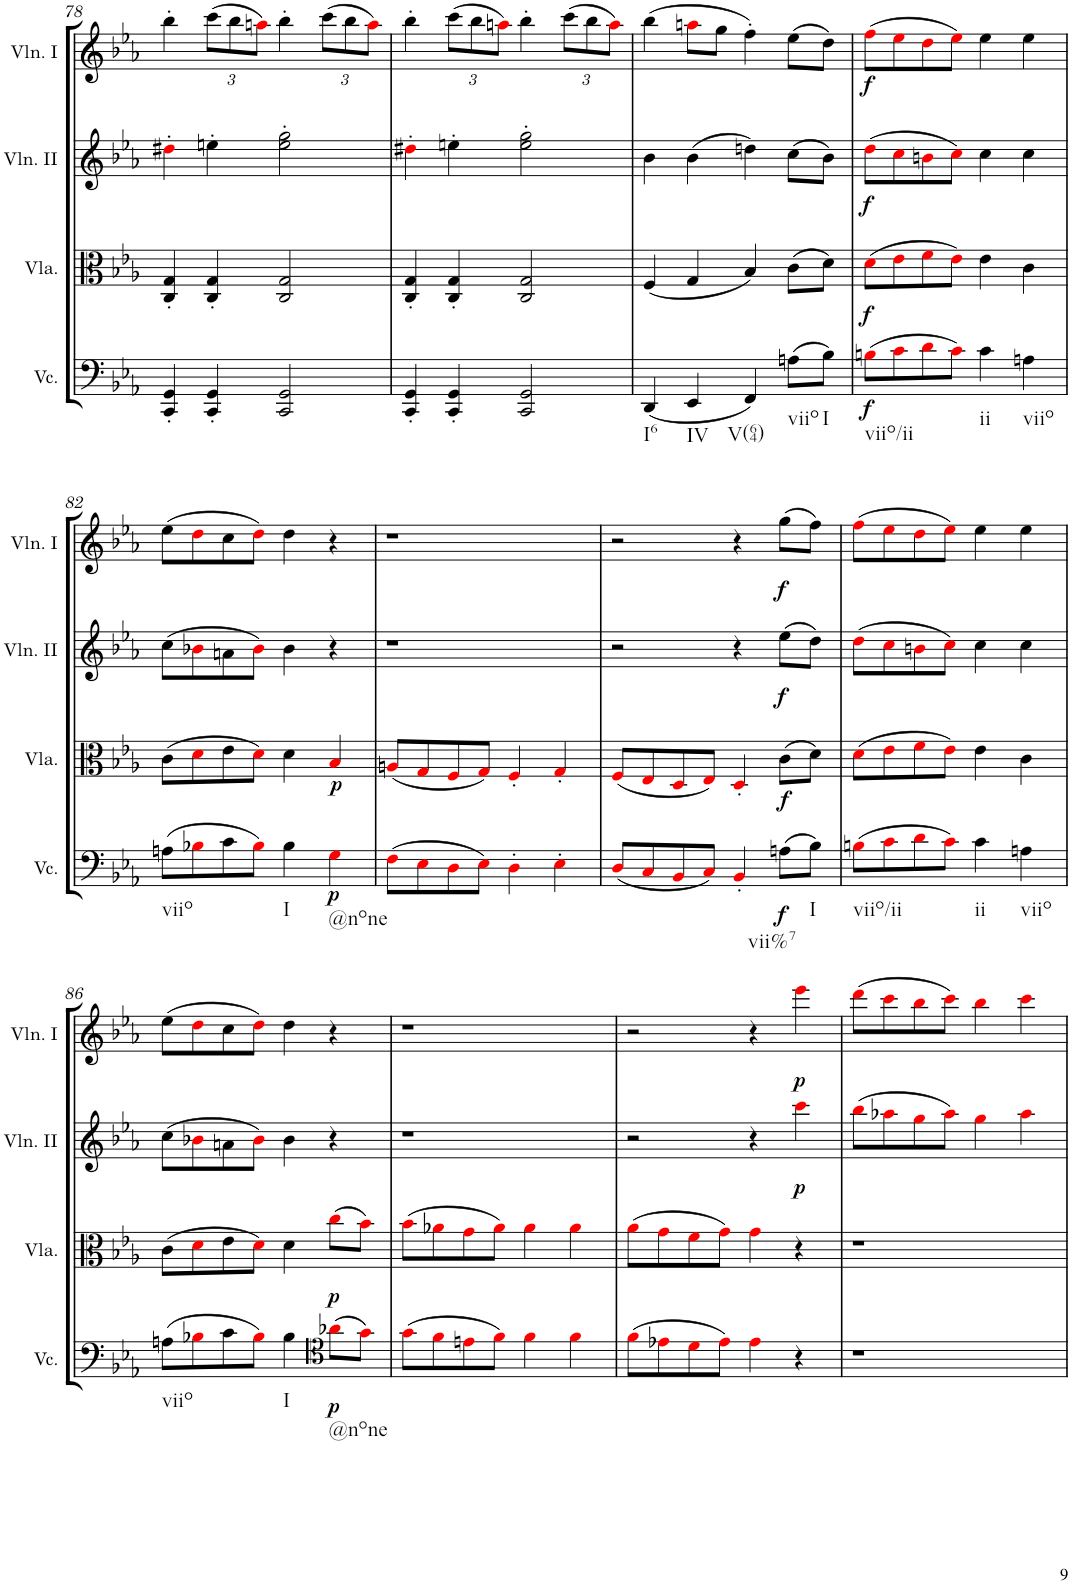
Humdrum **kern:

**kern	**dynam	**kern	**dynam	**kern	**dynam	**kern	**dynam
*part4	*part4	*part3	*part3	*part2	*part2	*part1	*part1
*staff4	*staff4	*staff3	*staff3	*staff2	*staff2	*staff1	*staff1
*I"Violoncello	*	*I"Viola	*	*I"Violin II	*	*I"Violin I	*
*I'Vc.	*	*I'Vla.	*	*I'Vln. II	*	*I'Vln. I	*
!!LO:PB:g=z
*clefF4	*	*clefC3	*	*clefG2	*	*clefG2	*
*k[b-e-a-]	*	*k[b-e-a-]	*	*k[b-e-a-]	*	*k[b-e-a-]	*
*M2/2	*	*M2/2	*	*M2/2	*	*M2/2	*
*met(c|)	*	*met(c|)	*	*met(c|)	*	*met(c|)	*
=78	=78	=78	=78	=78	=78	=78	=78
4CC/' 4GG/'	.	4C/' 4G/'	.	4dd#X'i\	.	4bb-'\	.
*	*	*	*	*	*	*Xbrackettup	*
4CC/' 4GG/'	.	4C/' 4G/'	.	4een'\	.	(12ccc\L	.
.	.	.	.	.	.	12bb-\	.
.	.	.	.	.	.	12aani\J)	.
2CC/ 2GG/	.	2C/ 2G/	.	2ee\' 2gg\'	.	4bb-'\	.
.	.	.	.	.	.	(12ccc\L	.
.	.	.	.	.	.	12bb-\	.
.	.	.	.	.	.	12aai\J)	.
=79	=79	=79	=79	=79	=79	=79	=79
4CC/' 4GG/'	.	4C/' 4G/'	.	4dd#X'i\	.	4bb-'\	.
4CC/' 4GG/'	.	4C/' 4G/'	.	4een'\	.	(12ccc\L	.
.	.	.	.	.	.	12bb-\	.
.	.	.	.	.	.	12aani\J)	.
2CC/ 2GG/	.	2C/ 2G/	.	2ee\' 2gg\'	.	4bb-'\	.
.	.	.	.	.	.	(12ccc\L	.
.	.	.	.	.	.	12bb-\	.
.	.	.	.	.	.	12aai\J)	.
=80	=80	=80	=80	=80	=80	=80	=80
!LO:TX:b:t=I6	!	!	!	!	!	!	!
(4DD/	.	(4F/	.	4b-\	.	(4bb-\	.
!LO:TX:b:t=IV	!	!	!	!	!	!	!
4EE-/	.	4G/	.	(4b-\	.	8aani\L	.
.	.	.	.	.	.	8gg\J	.
!LO:TX:b:t=V(64)	!	!	!	!	!	!	!
4FF/)	.	4B-/)	.	4ddn\)	.	4ff'\)	.
!LO:TX:b:t=viio	!	!	!	!	!	!	!
(8An\L	.	(8c\L	.	(8cc\L	.	(8ee-\L	.
!LO:TX:b:t=I	!	!	!	!	!	!	!
8B-\J)	.	8d\J)	.	8b-\J)	.	8dd\J)	.
=81	=81	=81	=81	=81	=81	=81	=81
!LO:TX:b:t=viio/ii	!	!	!	!	!	!	!
!	!LO:DY:b	!	!LO:DY:b	!	!LO:DY:b	!	!LO:DY:b
(8Bni\L	f	(8di\L	f	(8ddi\L	f	(8ffi\L	f
8ci\	.	8e-i\	.	8cci\	.	8ee-i\	.
8di\	.	8fi\	.	8bni\	.	8ddi\	.
8ci\J)	.	8e-i\J)	.	8cci\J)	.	8ee-i\J)	.
!LO:TX:b:t=ii	!	!	!	!	!	!	!
4c\	.	4e-\	.	4cc\	.	4ee-\	.
!LO:TX:b:t=viio	!	!	!	!	!	!	!
4An\	.	4c\	.	4cc\	.	4ee-\	.
!!LO:LB:g=z
=82	=82	=82	=82	=82	=82	=82	=82
!LO:TX:b:t=viio	!	!	!	!	!	!	!
(8An\L	.	(8c\L	.	(8cc\L	.	(8ee-\L	.
8B-Xi\	.	8di\	.	8b-Xi\	.	8ddi\	.
8c\	.	8e-\	.	8an\	.	8cc\	.
8B-i\J)	.	8di\J)	.	8b-i\J)	.	8ddi\J)	.
!LO:TX:b:t=I	!	!	!	!	!	!	!
4B-\	.	4d\	.	4b-\	.	4dd\	.
!LO:TX:b:t=@none	!	!	!	!	!	!	!
!	!LO:DY:b	!	!LO:DY:b	!	!	!	!
4Gi\	p	4B-i/	p	4r	.	4r	.
=83	=83	=83	=83	=83	=83	=83	=83
(8Fi\L	.	(8Ani/L	.	1r	.	1r	.
8E-i\	.	8Gi/	.	.	.	.	.
8Di\	.	8Fi/	.	.	.	.	.
8E-i\J)	.	8Gi/J)	.	.	.	.	.
4D'i\	.	4F'i/	.	.	.	.	.
4E-'i\	.	4G'i/	.	.	.	.	.
=84	=84	=84	=84	=84	=84	=84	=84
(8Di/L	.	(8Fi/L	.	2r	.	2r	.
8Ci/	.	8E-i/	.	.	.	.	.
8BB-i/	.	8Di/	.	.	.	.	.
8Ci/J)	.	8E-i/J)	.	.	.	.	.
4BB-'i/	.	4D'i/	.	4r	.	4r	.
!LO:TX:b:t=vii%7	!	!	!	!	!	!	!
!	!LO:DY:b	!	!LO:DY:b	!	!LO:DY:b	!	!LO:DY:b
(8An\L	f	(8c\L	f	(8ee-\L	f	(8gg\L	f
!LO:TX:b:t=I	!	!	!	!	!	!	!
8B-\J)	.	8d\J)	.	8dd\J)	.	8ff\J)	.
=85	=85	=85	=85	=85	=85	=85	=85
!LO:TX:b:t=viio/ii	!	!	!	!	!	!	!
(8Bni\L	.	(8di\L	.	(8ddi\L	.	(8ffi\L	.
8ci\	.	8e-i\	.	8cci\	.	8ee-i\	.
8di\	.	8fi\	.	8bni\	.	8ddi\	.
8ci\J)	.	8e-i\J)	.	8cci\J)	.	8ee-i\J)	.
!LO:TX:b:t=ii	!	!	!	!	!	!	!
4c\	.	4e-\	.	4cc\	.	4ee-\	.
!LO:TX:b:t=viio	!	!	!	!	!	!	!
4An\	.	4c\	.	4cc\	.	4ee-\	.
!!LO:LB:g=z
=86	=86	=86	=86	=86	=86	=86	=86
!LO:TX:b:t=viio	!	!	!	!	!	!	!
(8An\L	.	(8c\L	.	(8cc\L	.	(8ee-\L	.
8B-Xi\	.	8di\	.	8b-Xi\	.	8ddi\	.
8c\	.	8e-\	.	8an\	.	8cc\	.
8B-i\J)	.	8di\J)	.	8b-i\J)	.	8ddi\J)	.
!LO:TX:b:t=I	!	!	!	!	!	!	!
4B-\	.	4d\	.	4b-\	.	4dd\	.
*clefC4	*	*	*	*	*	*	*
!LO:TX:b:t=@none	!	!	!	!	!	!	!
!	!LO:DY:b	!	!LO:DY:b	!	!	!	!
(8a-Xi\L	p	(8cci\L	p	4r	.	4r	.
8gi\J)	.	8b-i\J)	.	.	.	.	.
=87	=87	=87	=87	=87	=87	=87	=87
(8gi\L	.	(8b-i\L	.	1r	.	1r	.
8fi\	.	8a-Xi\	.	.	.	.	.
8eni\	.	8gi\	.	.	.	.	.
8fi\J)	.	8a-i\J)	.	.	.	.	.
4fi\	.	4a-i\	.	.	.	.	.
4fi\	.	4a-i\	.	.	.	.	.
=88	=88	=88	=88	=88	=88	=88	=88
(8fi\L	.	(8a-i\L	.	2r	.	2r	.
8e-Xi\	.	8gi\	.	.	.	.	.
8di\	.	8fi\	.	.	.	.	.
8e-i\J)	.	8gi\J)	.	.	.	.	.
4e-i\	.	4gi\	.	4r	.	4r	.
!	!	!	!	!	!LO:DY:b	!	!LO:DY:b
4r	.	4r	.	4ccci\	p	4eee-i\	p
=89	=89	=89	=89	=89	=89	=89	=89
1r	.	1r	.	(8bb-i\L	.	(8dddi\L	.
.	.	.	.	8aa-Xi\	.	8ccci\	.
.	.	.	.	8ggi\	.	8bb-i\	.
.	.	.	.	8aa-i\J)	.	8ccci\J)	.
.	.	.	.	4ggi\	.	4bb-i\	.
.	.	.	.	4aa-i\	.	4ccci\	.
=	=	=	=	=	=	=	=
*-	*-	*-	*-	*-	*-	*-	*-
